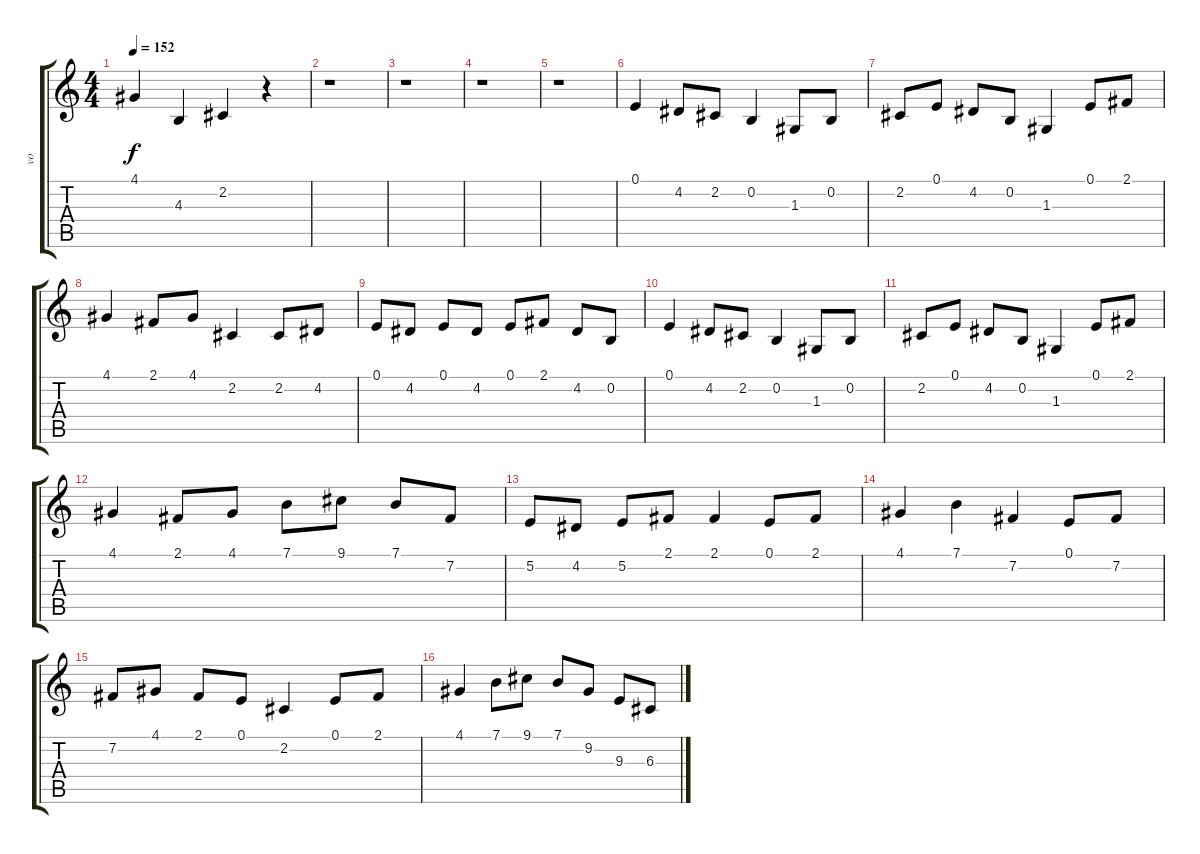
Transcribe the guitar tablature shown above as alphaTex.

\track ("vo" "vo") {instrument lead1square}
\staff {score tabs}
\tuning (E4 B3 G3 D3 A2 E2) {hide}
\ts (4 4)
\tempo 152
\clef g2
\ks c
4.1.4{dy f} 4.3.4 2.2.4 r.4 |
r.1 |
r.1 |
r.1 |
r.1 |
0.1.4 4.2.8 2.2.8 0.2.4 1.3.8 0.2.8 |
2.2.8 0.1.8 4.2.8 0.2.8 1.3.4 0.1.8 2.1.8 |
4.1.4 2.1.8 4.1.8 2.2.4 2.2.8 4.2.8 |
0.1.8 4.2.8 0.1.8 4.2.8 0.1.8 2.1.8 4.2.8 0.2.8 |
0.1.4 4.2.8 2.2.8 0.2.4 1.3.8 0.2.8 |
2.2.8 0.1.8 4.2.8 0.2.8 1.3.4 0.1.8 2.1.8 |
4.1.4 2.1.8 4.1.8 7.1.8 9.1.8 7.1.8 7.2.8 |
5.2.8 4.2.8 5.2.8 2.1.8 2.1.4 0.1.8 2.1.8 |
4.1.4 7.1.4 7.2.4 0.1.8 7.2.8 |
7.2.8 4.1.8 2.1.8 0.1.8 2.2.4 0.1.8 2.1.8 |
4.1.4 7.1.8 9.1.8 7.1.8 9.2.8 9.3.8 6.3.8
